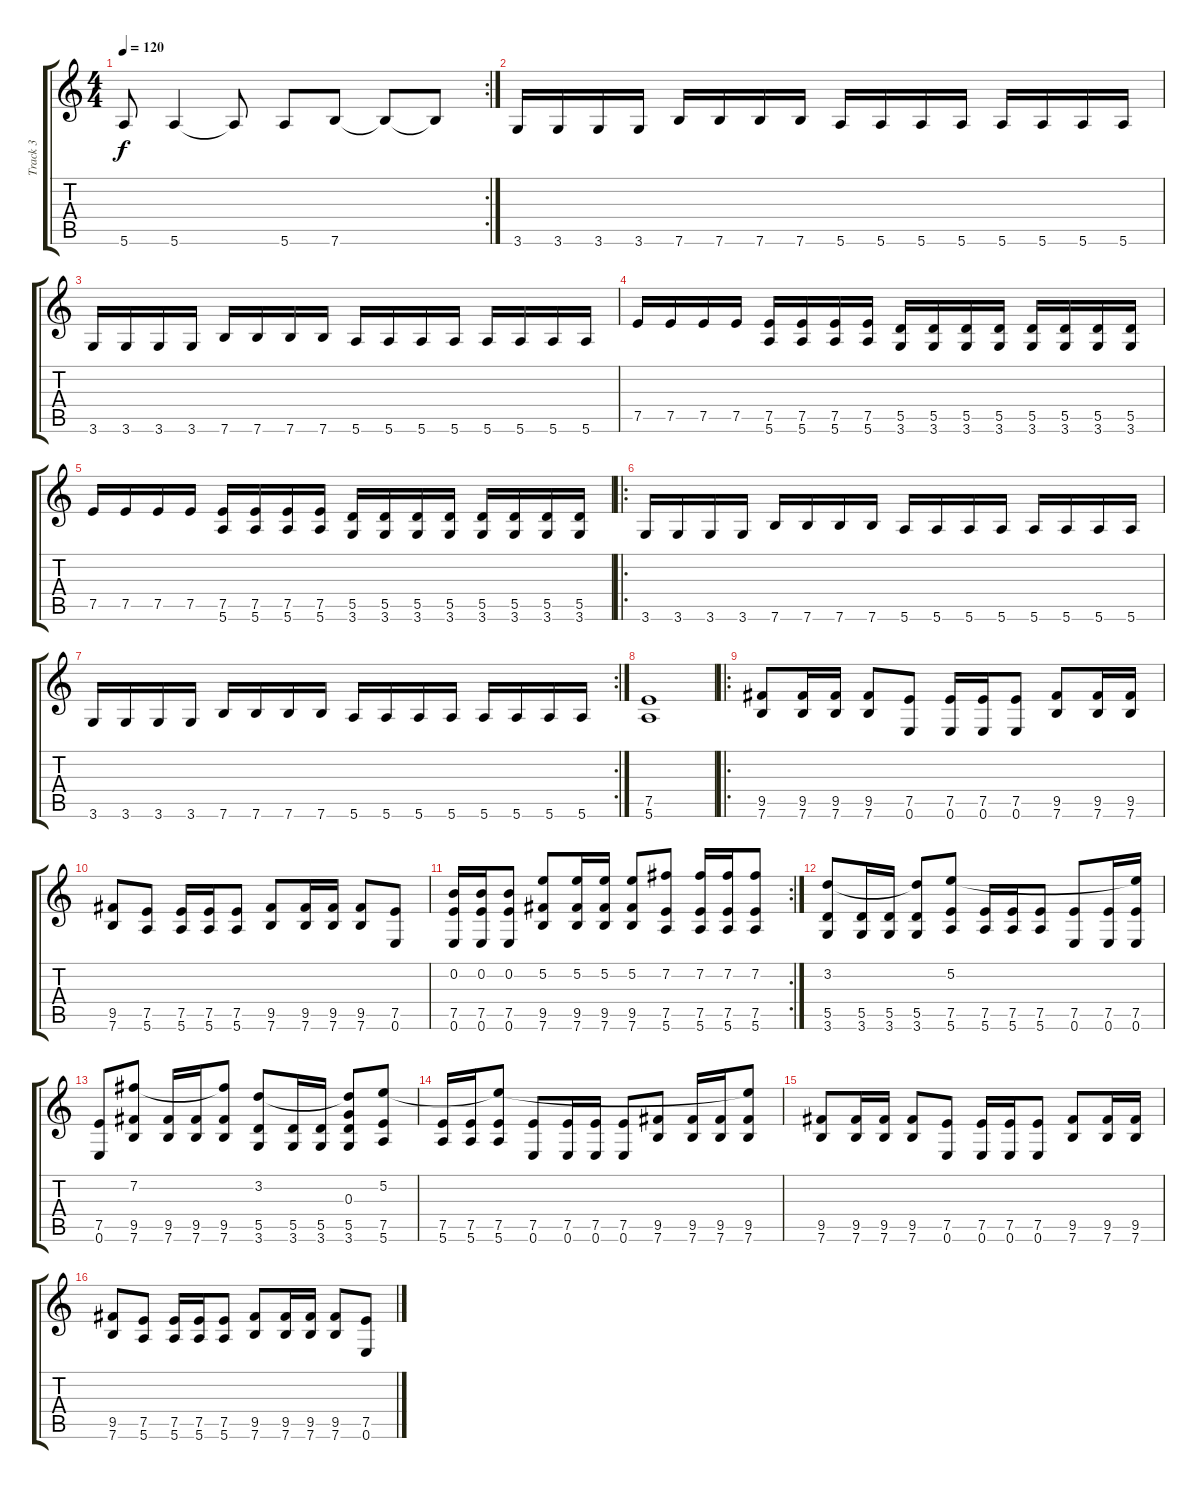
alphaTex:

\track ("Track 3" "Track 3") {instrument distortionguitar}
\staff {score tabs}
\tuning (E4 B3 G3 D3 A2 E2) {hide}
\rc 2
\ts (4 4)
\tempo 120
\clef g2
\ks c
5.6{t}.8{dy f} 5.6.4 5.6{t}.8 5.6.8 7.6.8 7.6{t}.8 7.6{t}.8 |
3.6.16 3.6.16 3.6.16 3.6.16 7.6.16 7.6.16 7.6.16 7.6.16 5.6.16 5.6.16 5.6.16 5.6.16 5.6.16 5.6.16 5.6.16 5.6.16 |
3.6.16 3.6.16 3.6.16 3.6.16 7.6.16 7.6.16 7.6.16 7.6.16 5.6.16 5.6.16 5.6.16 5.6.16 5.6.16 5.6.16 5.6.16 5.6.16 |
7.5.16 7.5.16 7.5.16 7.5.16 (7.5 5.6).16 (7.5 5.6).16 (7.5 5.6).16 (7.5 5.6).16 (5.5 3.6).16 (5.5 3.6).16 (5.5 3.6).16 (5.5 3.6).16 (5.5 3.6).16 (5.5 3.6).16 (5.5 3.6).16 (5.5 3.6).16 |
7.5.16 7.5.16 7.5.16 7.5.16 (7.5 5.6).16 (7.5 5.6).16 (7.5 5.6).16 (7.5 5.6).16 (5.5 3.6).16 (5.5 3.6).16 (5.5 3.6).16 (5.5 3.6).16 (5.5 3.6).16 (5.5 3.6).16 (5.5 3.6).16 (5.5 3.6).16 |
\ro
3.6.16 3.6.16 3.6.16 3.6.16 7.6.16 7.6.16 7.6.16 7.6.16 5.6.16 5.6.16 5.6.16 5.6.16 5.6.16 5.6.16 5.6.16 5.6.16 |
\rc 2
3.6.16 3.6.16 3.6.16 3.6.16 7.6.16 7.6.16 7.6.16 7.6.16 5.6.16 5.6.16 5.6.16 5.6.16 5.6.16 5.6.16 5.6.16 5.6.16 |
(7.5 5.6).1 |
\ro
(9.5 7.6).8 (9.5 7.6).16 (9.5 7.6).16 (9.5 7.6).8 (7.5 0.6).8 (7.5 0.6).16 (7.5 0.6).16 (7.5 0.6).8 (9.5 7.6).8 (9.5 7.6).16 (9.5 7.6).16 |
(9.5 7.6).8 (7.5 5.6).8 (7.5 5.6).16 (7.5 5.6).16 (7.5 5.6).8 (9.5 7.6).8 (9.5 7.6).16 (9.5 7.6).16 (9.5 7.6).8 (7.5 0.6).8 |
\rc 2
(0.2 7.5 0.6).16 (0.2 7.5 0.6).16 (0.2 7.5 0.6).8 (5.2 9.5 7.6).8 (5.2 9.5 7.6).16 (5.2 9.5 7.6).16 (5.2 9.5 7.6).8 (7.2 7.5 5.6).8 (7.2 7.5 5.6).16 (7.2 7.5 5.6).16 (7.2 7.5 5.6).8 |
(3.2 5.5 3.6).8 (5.5 3.6).16 (5.5 3.6).16 (3.2{t} 5.5 3.6).8 (5.2 7.5 5.6).8 (7.5 5.6).16 (7.5 5.6).16 (7.5 5.6).8 (7.5 0.6).8 (7.5 0.6).16 (5.2{t} 7.5 0.6).16 |
(7.5 0.6).8 (7.2 9.5 7.6).8 (9.5 7.6).16 (9.5 7.6).16 (7.2{t} 9.5 7.6).8 (3.2 5.5 3.6).8 (5.5 3.6).16 (5.5 3.6).16 (3.2{t} 0.3 5.5 3.6).8 (5.2 7.5 5.6).8 |
(7.5 5.6).16 (7.5 5.6).16 (5.2{t} 7.5 5.6).8 (7.5 0.6).8 (7.5 0.6).16 (7.5 0.6).16 (7.5 0.6).8 (9.5 7.6).8 (9.5 7.6).16 (9.5 7.6).16 (5.2{t} 9.5 7.6).8 |
(9.5 7.6).8 (9.5 7.6).16 (9.5 7.6).16 (9.5 7.6).8 (7.5 0.6).8 (7.5 0.6).16 (7.5 0.6).16 (7.5 0.6).8 (9.5 7.6).8 (9.5 7.6).16 (9.5 7.6).16 |
(9.5 7.6).8 (7.5 5.6).8 (7.5 5.6).16 (7.5 5.6).16 (7.5 5.6).8 (9.5 7.6).8 (9.5 7.6).16 (9.5 7.6).16 (9.5 7.6).8 (7.5 0.6).8
